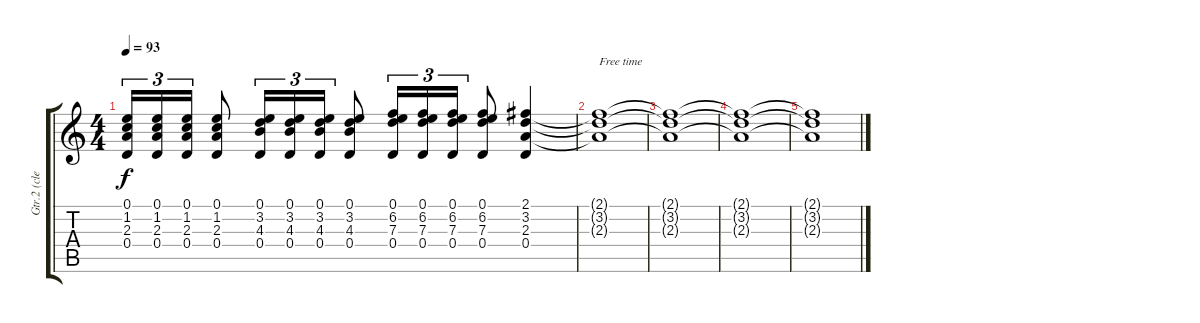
\track ("Gtr.2 (clean)" "Gtr.2 (cle") {instrument electricguitarjazz}
\staff {score tabs}
\tuning (E4 B3 G3 D3 A2 D2) {hide}
\ts (4 4)
\tempo 93
\clef g2
\ks c
(0.1 1.2 2.3 0.4).16{tu (3 2) dy f} (0.1 1.2 2.3 0.4).16{tu (3 2)} (0.1 1.2 2.3 0.4).16{tu (3 2)} (0.1 1.2 2.3 0.4).8 (0.1 3.2 4.3 0.4).16{tu (3 2)} (0.1 3.2 4.3 0.4).16{tu (3 2)} (0.1 3.2 4.3 0.4).16{tu (3 2)} (0.1 3.2 4.3 0.4).8 (0.1 6.2 7.3 0.4).16{tu (3 2)} (0.1 6.2 7.3 0.4).16{tu (3 2)} (0.1 6.2 7.3 0.4).16{tu (3 2)} (0.1 6.2 7.3 0.4).8 (2.1 3.2 2.3 0.4).4 |
(2.1{t} 3.2{t} 2.3{t}).1{txt "Free time"} |
(2.1{t} 3.2{t} 2.3{t}).1 |
(2.1{t} 3.2{t} 2.3{t}).1 |
(2.1{t} 3.2{t} 2.3{t}).1
